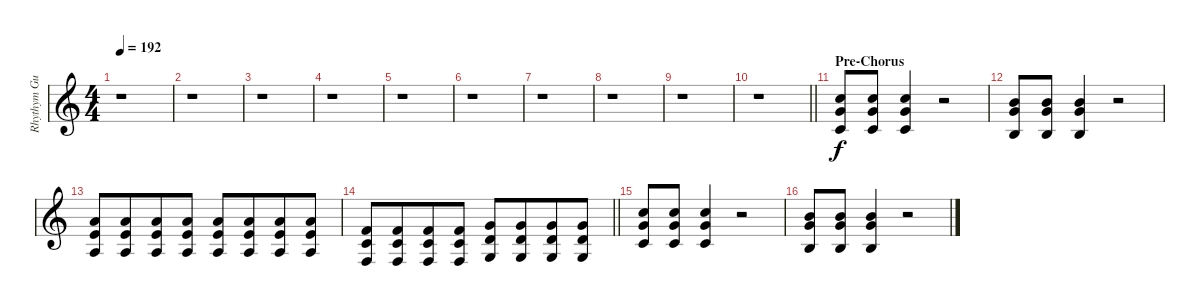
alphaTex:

\track ("Rhythym Guitar" "Rhythym Gu") {instrument distortionguitar}
\staff {score}
\tuning (E4 B3 G3 D3 A2 E2) {hide}
\ts (4 4)
\tempo 192
\clef g2
\ks c
r.1{dy f} |
r.1 |
r.1 |
r.1 |
r.1 |
r.1 |
r.1 |
r.1 |
r.1 |
\barLineRight lightlight
r.1 |
\section ("" "Pre-Chorus")
(5.3 5.4 3.5).8{balance 16} (5.3 5.4 3.5).8 (5.3 5.4 3.5).4 r.2 |
(4.3 5.4 2.5).8 (4.3 5.4 2.5).8 (4.3 5.4 2.5).4 r.2 |
(2.3 2.4 0.5).8 (2.3 2.4 0.5).8{beam merge} (2.3 2.4 0.5).8 (2.3 2.4 0.5).8 (2.3 2.4 0.5).8 (2.3 2.4 0.5).8{beam merge} (2.3 2.4 0.5).8 (2.3 2.4 0.5).8 |
\barLineRight lightlight
(3.4 3.5 1.6).8 (3.4 3.5 1.6).8{beam merge} (3.4 3.5 1.6).8 (3.4 3.5 1.6).8 (5.4 5.5 3.6).8 (5.4 5.5 3.6).8{beam merge} (5.4 5.5 3.6).8 (5.4 5.5 3.6).8 |
(5.3 5.4 3.5).8 (5.3 5.4 3.5).8 (5.3 5.4 3.5).4 r.2 |
(4.3 5.4 2.5).8 (4.3 5.4 2.5).8 (4.3 5.4 2.5).4 r.2
